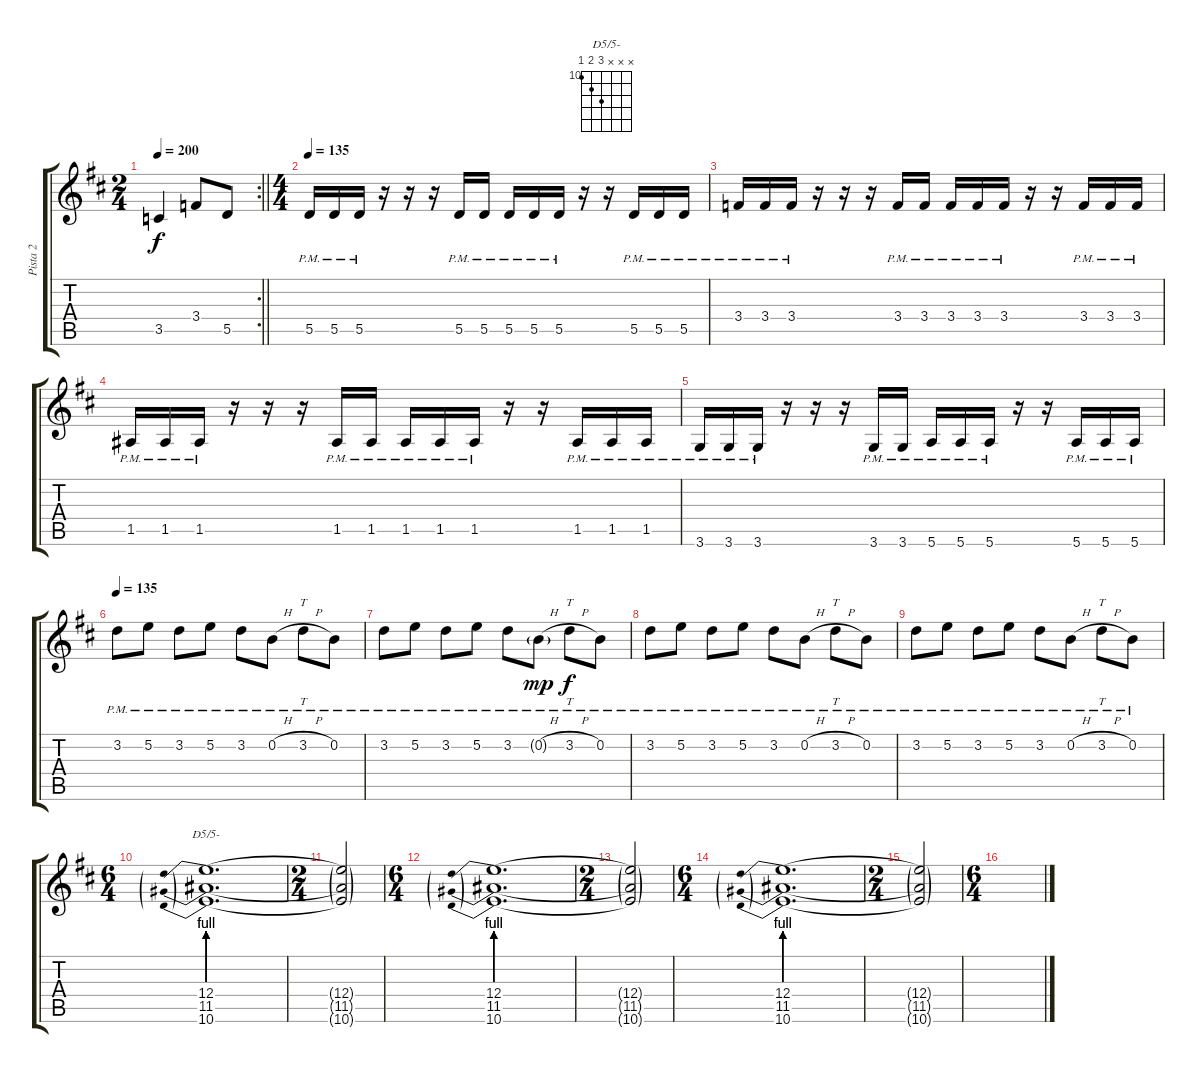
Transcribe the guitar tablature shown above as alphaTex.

\track ("Pista 2" "Pista 2") {instrument electricguitarclean}
\staff {score tabs}
\tuning (E4 B3 G3 D3 A2 E2) {hide}
\chord ("D5/5-" x x x 12 11 10) {firstfret 10}
\rc 2
\ts (2 4)
\tempo 200
\clef g2
\barLineRight lightlight
\ks d
3.5.4{dy f} 3.4.8 5.5.8 |
\ts (4 4)
\tempo 135
5.5{pm}.16 5.5{pm}.16 5.5{pm}.16 r.16 r.16 r.16 5.5{pm}.16 5.5{pm}.16 5.5{pm}.16 5.5{pm}.16 5.5{pm}.16 r.16 r.16 5.5{pm}.16 5.5{pm}.16 5.5{pm}.16 |
3.4{pm}.16 3.4{pm}.16 3.4{pm}.16 r.16 r.16 r.16 3.4{pm}.16 3.4{pm}.16 3.4{pm}.16 3.4{pm}.16 3.4{pm}.16 r.16 r.16 3.4{pm}.16 3.4{pm}.16 3.4{pm}.16 |
1.5{pm}.16 1.5{pm}.16 1.5{pm}.16 r.16 r.16 r.16 1.5{pm}.16 1.5{pm}.16 1.5{pm}.16 1.5{pm}.16 1.5{pm}.16 r.16 r.16 1.5{pm}.16 1.5{pm}.16 1.5{pm}.16 |
3.6{pm}.16 3.6{pm}.16 3.6{pm}.16 r.16 r.16 r.16 3.6{pm}.16 3.6{pm}.16 5.6{pm}.16 5.6{pm}.16 5.6{pm}.16 r.16 r.16 5.6{pm}.16 5.6{pm}.16 5.6{pm}.16 |
\tempo 135
3.2{pm}.8 5.2{pm}.8 3.2{pm}.8 5.2{pm}.8 3.2{pm}.8 0.2{h pm}.8 3.2{h pm}.8{tt} 0.2{pm}.8 |
3.2{pm}.8 5.2{pm}.8 3.2{pm}.8 5.2{pm}.8 3.2{pm}.8 0.2{h g pm}.8{dy mp} 3.2{h pm}.8{tt dy f} 0.2{pm}.8 |
3.2{pm}.8 5.2{pm}.8 3.2{pm}.8 5.2{pm}.8 3.2{pm}.8 0.2{h pm}.8 3.2{h pm}.8{tt} 0.2{pm}.8 |
3.2{pm}.8 5.2{pm}.8 3.2{pm}.8 5.2{pm}.8 3.2{pm}.8 0.2{h pm}.8 3.2{h pm}.8{tt} 0.2{pm}.8 |
\ts (6 4)
(12.4{be (prebend 0 4 60 4)} 11.5{be (prebend 0 4 60 4)} 10.6{be (prebend 0 4 60 4)}).1{d ch "D5/5-"} |
\ts (2 4)
(12.4{t} 11.5{t} 10.6{t}).2 |
\ts (6 4)
(12.4{be (prebend 0 4 60 4)} 11.5{be (prebend 0 4 60 4)} 10.6{be (prebend 0 4 60 4)}).1{d} |
\ts (2 4)
(12.4{t} 11.5{t} 10.6{t}).2 |
\ts (6 4)
(12.4{be (prebend 0 4 60 4)} 11.5{be (prebend 0 4 60 4)} 10.6{be (prebend 0 4 60 4)}).1{d} |
\ts (2 4)
(12.4{t} 11.5{t} 10.6{t}).2 |
\ts (6 4)
